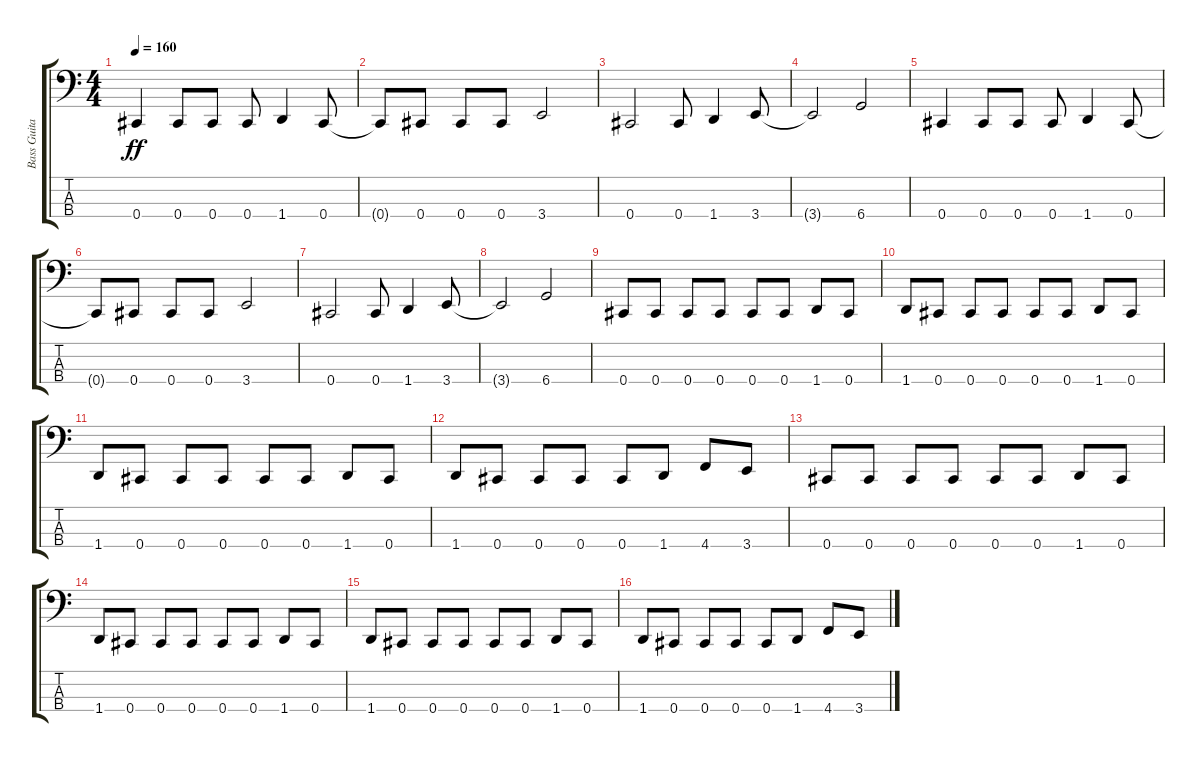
\track ("Bass Guitar " "Bass Guita") {instrument electricbassfinger}
\staff {score tabs}
\tuning (E2 B1 Gb1 Db1) {hide}
\ts (4 4)
\tempo 160
\clef f4
\ks c
0.4.4{dy ff} 0.4.8 0.4.8 0.4.8 1.4.4 0.4.8 |
0.4{t}.8 0.4.8 0.4.8 0.4.8 3.4.2 |
0.4.2 0.4.8 1.4.4 3.4.8 |
3.4{t}.2 6.4.2 |
0.4.4 0.4.8 0.4.8 0.4.8 1.4.4 0.4.8 |
0.4{t}.8 0.4.8 0.4.8 0.4.8 3.4.2 |
0.4.2 0.4.8 1.4.4 3.4.8 |
3.4{t}.2 6.4.2 |
0.4.8 0.4.8 0.4.8 0.4.8 0.4.8 0.4.8 1.4.8 0.4.8 |
1.4.8 0.4.8 0.4.8 0.4.8 0.4.8 0.4.8 1.4.8 0.4.8 |
1.4.8 0.4.8 0.4.8 0.4.8 0.4.8 0.4.8 1.4.8 0.4.8 |
1.4.8 0.4.8 0.4.8 0.4.8 0.4.8 1.4.8 4.4.8 3.4.8 |
0.4.8 0.4.8 0.4.8 0.4.8 0.4.8 0.4.8 1.4.8 0.4.8 |
1.4.8 0.4.8 0.4.8 0.4.8 0.4.8 0.4.8 1.4.8 0.4.8 |
1.4.8 0.4.8 0.4.8 0.4.8 0.4.8 0.4.8 1.4.8 0.4.8 |
1.4.8 0.4.8 0.4.8 0.4.8 0.4.8 1.4.8 4.4.8 3.4.8
